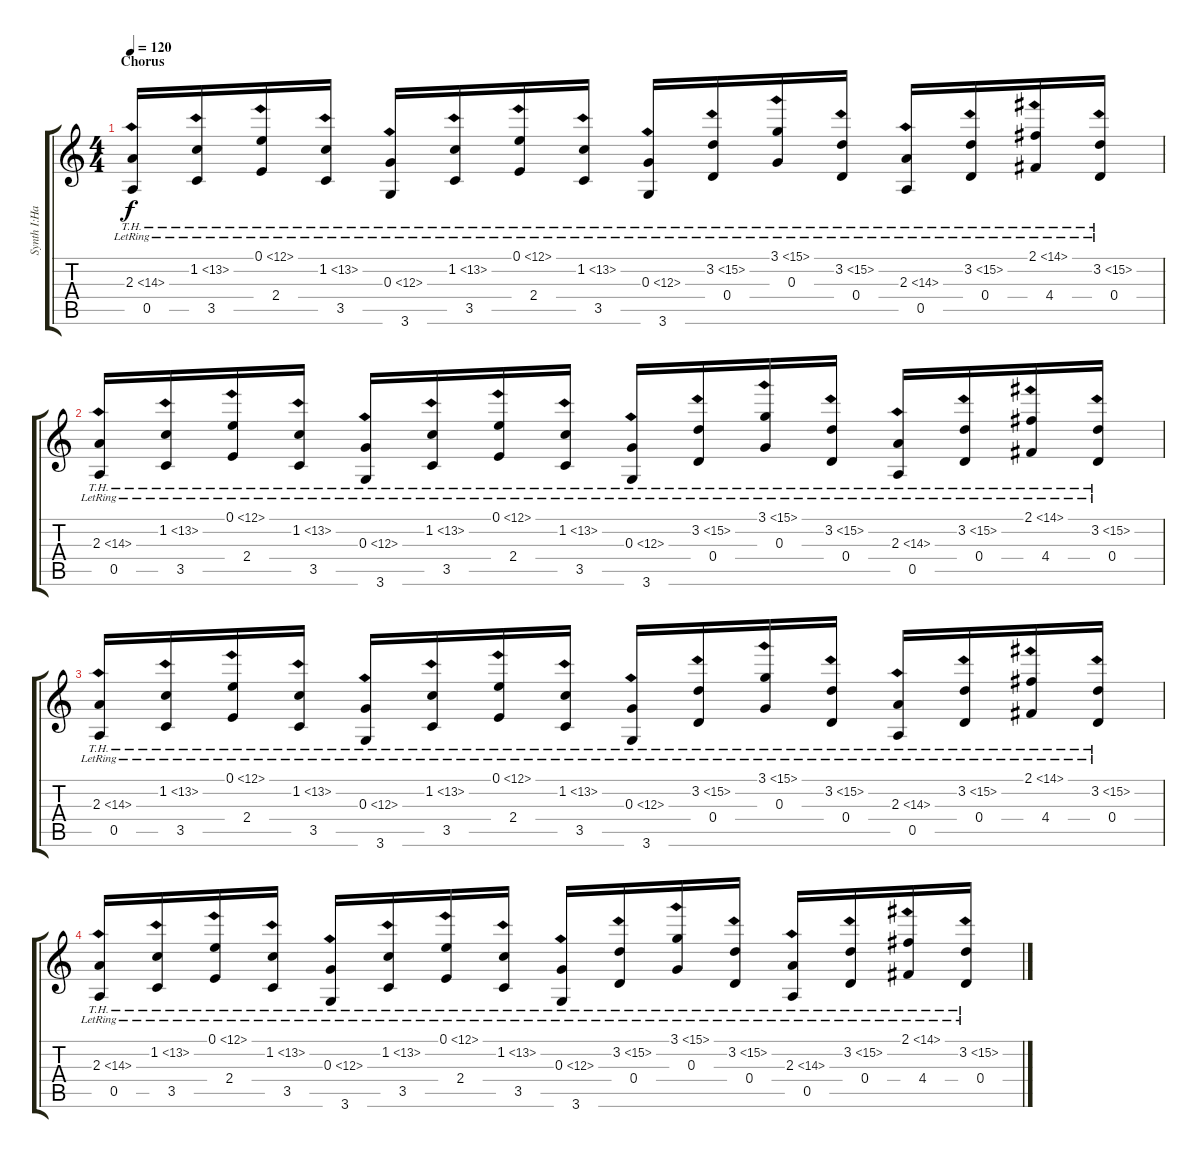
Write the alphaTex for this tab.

\track ("Synth I:Harmonics" "Synth I:Ha") {instrument synthbass1}
\staff {score tabs}
\tuning (E4 B3 G3 D3 A2 E2) {hide}
\ts (4 4)
\section ("" "Chorus")
\tempo 120
\clef g2
\ks c
(2.3{th 12 lr} 0.5{lr}).16{dy f} (1.2{th 12 lr} 3.5{lr}).16 (0.1{th 12 lr} 2.4{lr}).16 (1.2{th 12 lr} 3.5{lr}).16 (0.3{th 12 lr} 3.6{lr}).16 (1.2{th 12 lr} 3.5{lr}).16 (0.1{th 12 lr} 2.4{lr}).16 (1.2{th 12 lr} 3.5{lr}).16 (0.3{th 12 lr} 3.6{lr}).16 (3.2{th 12 lr} 0.4{lr}).16 (3.1{th 12 lr} 0.3{lr}).16 (3.2{th 12 lr} 0.4{lr}).16 (2.3{th 12 lr} 0.5{lr}).16 (3.2{th 12 lr} 0.4{lr}).16 (2.1{th 12 lr} 4.4{lr}).16 (3.2{th 12 lr} 0.4{lr}).16 |
(2.3{th 12 lr} 0.5{lr}).16 (1.2{th 12 lr} 3.5{lr}).16 (0.1{th 12 lr} 2.4{lr}).16 (1.2{th 12 lr} 3.5{lr}).16 (0.3{th 12 lr} 3.6{lr}).16 (1.2{th 12 lr} 3.5{lr}).16 (0.1{th 12 lr} 2.4{lr}).16 (1.2{th 12 lr} 3.5{lr}).16 (0.3{th 12 lr} 3.6{lr}).16 (3.2{th 12 lr} 0.4{lr}).16 (3.1{th 12 lr} 0.3{lr}).16 (3.2{th 12 lr} 0.4{lr}).16 (2.3{th 12 lr} 0.5{lr}).16 (3.2{th 12 lr} 0.4{lr}).16 (2.1{th 12 lr} 4.4{lr}).16 (3.2{th 12 lr} 0.4{lr}).16 |
(2.3{th 12 lr} 0.5{lr}).16 (1.2{th 12 lr} 3.5{lr}).16 (0.1{th 12 lr} 2.4{lr}).16 (1.2{th 12 lr} 3.5{lr}).16 (0.3{th 12 lr} 3.6{lr}).16 (1.2{th 12 lr} 3.5{lr}).16 (0.1{th 12 lr} 2.4{lr}).16 (1.2{th 12 lr} 3.5{lr}).16 (0.3{th 12 lr} 3.6{lr}).16 (3.2{th 12 lr} 0.4{lr}).16 (3.1{th 12 lr} 0.3{lr}).16 (3.2{th 12 lr} 0.4{lr}).16 (2.3{th 12 lr} 0.5{lr}).16 (3.2{th 12 lr} 0.4{lr}).16 (2.1{th 12 lr} 4.4{lr}).16 (3.2{th 12 lr} 0.4{lr}).16 |
(2.3{th 12 lr} 0.5{lr}).16 (1.2{th 12 lr} 3.5{lr}).16 (0.1{th 12 lr} 2.4{lr}).16 (1.2{th 12 lr} 3.5{lr}).16 (0.3{th 12 lr} 3.6{lr}).16 (1.2{th 12 lr} 3.5{lr}).16 (0.1{th 12 lr} 2.4{lr}).16 (1.2{th 12 lr} 3.5{lr}).16 (0.3{th 12 lr} 3.6{lr}).16 (3.2{th 12 lr} 0.4{lr}).16 (3.1{th 12 lr} 0.3{lr}).16 (3.2{th 12 lr} 0.4{lr}).16 (2.3{th 12 lr} 0.5{lr}).16 (3.2{th 12 lr} 0.4{lr}).16 (2.1{th 12 lr} 4.4{lr}).16 (3.2{th 12 lr} 0.4{lr}).16
